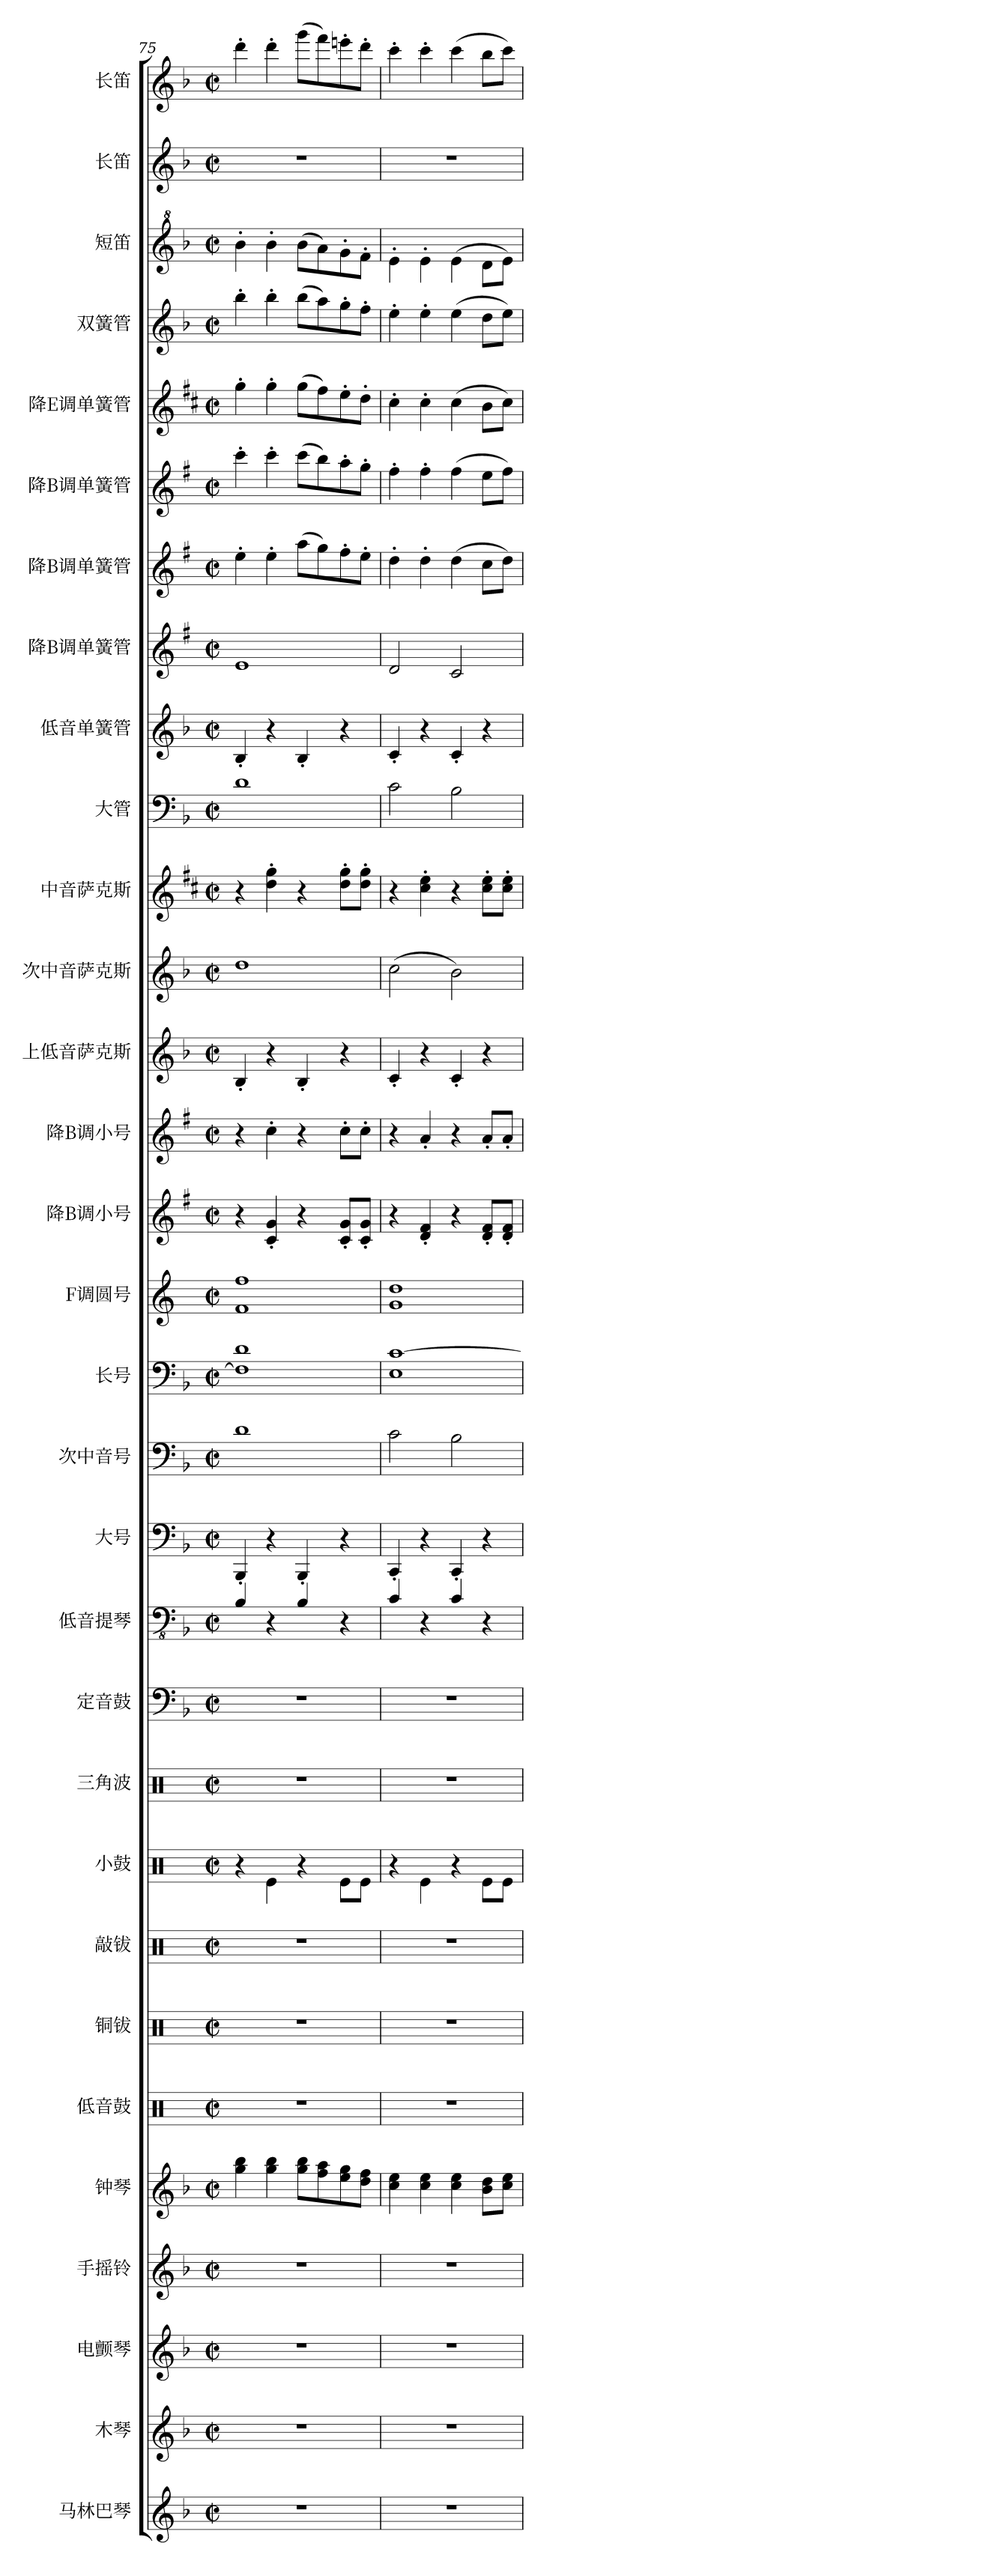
**kern	**kern	**kern	**kern	**kern	**kern	**kern	**kern	**kern	**kern	**kern	**kern	**kern	**kern	**kern	**kern	**kern	**kern	**kern	**kern	**kern	**kern	**kern	**kern	**kern	**kern	**kern	**kern	**kern	**kern	**kern
*part31	*part30	*part29	*part28	*part27	*part26	*part25	*part24	*part23	*part22	*part21	*part20	*part19	*part18	*part17	*part16	*part15	*part14	*part13	*part12	*part11	*part10	*part9	*part8	*part7	*part6	*part5	*part4	*part3	*part2	*part1
*staff31	*staff30	*staff29	*staff28	*staff27	*staff26	*staff25	*staff24	*staff23	*staff22	*staff21	*staff20	*staff19	*staff18	*staff17	*staff16	*staff15	*staff14	*staff13	*staff12	*staff11	*staff10	*staff9	*staff8	*staff7	*staff6	*staff5	*staff4	*staff3	*staff2	*staff1
*I"马林巴琴	*I"木琴	*I"电颤琴	*I"手摇铃	*I"钟琴	*I"低音鼓	*I"铜钹	*I"敲钹	*I"小鼓	*I"三角波	*I"定音鼓	*I"低音提琴	*I"大号	*I"次中音号	*I"长号	*I"F调圆号	*I"降B调小号	*I"降B调小号	*I"上低音萨克斯	*I"次中音萨克斯	*I"中音萨克斯	*I"大管	*I"低音单簧管	*I"降B调单簧管	*I"降B调单簧管	*I"降B调单簧管	*I"降E调单簧管	*I"双簧管	*I"短笛	*I"长笛	*I"长笛
*clefG2	*clefG2	*clefG2	*clefG2	*clefG2	*clefX	*clefX	*clefX	*clefX	*clefX	*clefF4	*clefFv4	*clefF4	*clefF4	*clefF4	*clefG2	*clefG2	*clefG2	*clefG2	*clefG2	*clefG2	*clefF4	*clefG2	*clefG2	*clefG2	*clefG2	*clefG2	*clefG2	*clefG^2	*clefG2	*clefG2
*	*ITrd-7c-12	*	*	*ITrd-14c-24	*	*	*	*	*	*	*ITrd7c12	*	*	*	*ITrd4c7	*ITrd1c2	*ITrd1c2	*ITrd12c21	*ITrd8c14	*ITrd5c9	*	*ITrd8c14	*ITrd1c2	*ITrd1c2	*ITrd1c2	*ITrd-2c-3	*	*ITrd-7c-12	*	*
*k[b-]	*k[b-]	*k[b-]	*k[b-]	*k[b-]	*k[]	*k[]	*k[]	*k[]	*k[]	*k[b-]	*k[b-]	*k[b-]	*k[b-]	*k[b-]	*k[b-]	*k[b-]	*k[b-]	*k[b-]	*k[b-]	*k[b-]	*k[b-]	*k[b-]	*k[b-]	*k[b-]	*k[b-]	*k[b-]	*k[b-]	*k[b-]	*k[b-]	*k[b-]
*M2/2	*M2/2	*M2/2	*M2/2	*M2/2	*M2/2	*M2/2	*M2/2	*M2/2	*M2/2	*M2/2	*M2/2	*M2/2	*M2/2	*M2/2	*M2/2	*M2/2	*M2/2	*M2/2	*M2/2	*M2/2	*M2/2	*M2/2	*M2/2	*M2/2	*M2/2	*M2/2	*M2/2	*M2/2	*M2/2	*M2/2
*met(c|)	*met(c|)	*met(c|)	*met(c|)	*met(c|)	*met(c|)	*met(c|)	*met(c|)	*met(c|)	*met(c|)	*met(c|)	*met(c|)	*met(c|)	*met(c|)	*met(c|)	*met(c|)	*met(c|)	*met(c|)	*met(c|)	*met(c|)	*met(c|)	*met(c|)	*met(c|)	*met(c|)	*met(c|)	*met(c|)	*met(c|)	*met(c|)	*met(c|)	*met(c|)	*met(c|)
=75	=75	=75	=75	=75	=75	=75	=75	=75	=75	=75	=75	=75	=75	=75	=75	=75	=75	=75	=75	=75	=75	=75	=75	=75	=75	=75	=75	=75	=75	=75
1r	1r	1r	1r	4gggg\ 4bbbb-\	1r	1r	1r	4r	1r	1r	4BBB-/	4BBB-'/	1d	1F] 1d	1B- 1b-	4r	4r	4BB-'/	1d	4r	1d	4BB-'/	1d	4dd'\	4bb-'\	4bb-'\	4bb-'\	4bbb-'\	1r	4ddd'\
.	.	.	.	4gggg\ 4bbbb-\	.	.	.	4Re\	.	.	4r	4r	.	.	.	4B-/' 4f/'	4b-'\	4r	.	4f\' 4b-\'	.	4r	.	4dd'\	4bb-'\	4bb-'\	4bb-'\	4bbb-'\	.	4ddd'\
.	.	.	.	8gggg\ 8bbbb-\L	.	.	.	4r	.	.	4BBB-/	4BBB-'/	.	.	.	4r	4r	4BB-'/	.	4r	.	4BB-'/	.	(8gg\L	(8bb-\L	(8bb-\L	(8bb-\L	(8bbb-\L	.	(8ggg\L
.	.	.	.	8ffff\ 8aaaa\	.	.	.	.	.	.	.	.	.	.	.	.	.	.	.	.	.	.	.	8ff\)	8aa\)	8aa\)	8aa\)	8aaa\)	.	8fff\)
.	.	.	.	8eeee\ 8gggg\	.	.	.	8Re\L	.	.	4r	4r	.	.	.	8B-/' 8f/'L	8b-'\L	4r	.	8f\' 8b-\'L	.	4r	.	8ee'\	8gg'\	8gg'\	8gg'\	8ggg'\	.	8eeen'\
.	.	.	.	8dddd\ 8ffff\J	.	.	.	8Re\J	.	.	.	.	.	.	.	8B-/' 8f/'J	8b-'\J	.	.	8f\' 8b-\'J	.	.	.	8dd'\J	8ff'\J	8ff'\J	8ff'\J	8fff'\J	.	8ddd'\J
=76	=76	=76	=76	=76	=76	=76	=76	=76	=76	=76	=76	=76	=76	=76	=76	=76	=76	=76	=76	=76	=76	=76	=76	=76	=76	=76	=76	=76	=76	=76
1r	1r	1r	1r	4cccc\ 4eeee\	1r	1r	1r	4r	1r	1r	4CC/	4CC'/	2c\	1E [1c	1c 1g	4r	4r	4C'/	(2c\	4r	2c\	4C'/	2c/	4cc'\	4ee'\	4ee'\	4ee'\	4eee'\	1r	4ccc'\
.	.	.	.	4cccc\ 4eeee\	.	.	.	4Re\	.	.	4r	4r	.	.	.	4c/' 4e/'	4g'/	4r	.	4e\' 4g\'	.	4r	.	4cc'\	4ee'\	4ee'\	4ee'\	4eee'\	.	4ccc'\
.	.	.	.	4cccc\ 4eeee\	.	.	.	4r	.	.	4CC/	4CC'/	2B-\	.	.	4r	4r	4C'/	2B-\)	4r	2B-\	4C'/	2B-/	(4cc\	(4ee\	(4ee\	(4ee\	(4eee\	.	(4ccc\
.	.	.	.	8bbb-\ 8dddd\L	.	.	.	8Re\L	.	.	4r	4r	.	.	.	8c/' 8e/'L	8g'/L	4r	.	8e\' 8g\'L	.	4r	.	8b-\L	8dd\L	8dd\L	8dd\L	8ddd\L	.	8bb-\L
.	.	.	.	8cccc\ 8eeee\J	.	.	.	8Re\J	.	.	.	.	.	.	.	8c/' 8e/'J	8g'/J	.	.	8e\' 8g\'J	.	.	.	8cc\J)	8ee\J)	8ee\J)	8ee\J)	8eee\J)	.	8ccc\J)
=	=	=	=	=	=	=	=	=	=	=	=	=	=	=	=	=	=	=	=	=	=	=	=	=	=	=	=	=	=	=
*-	*-	*-	*-	*-	*-	*-	*-	*-	*-	*-	*-	*-	*-	*-	*-	*-	*-	*-	*-	*-	*-	*-	*-	*-	*-	*-	*-	*-	*-	*-
